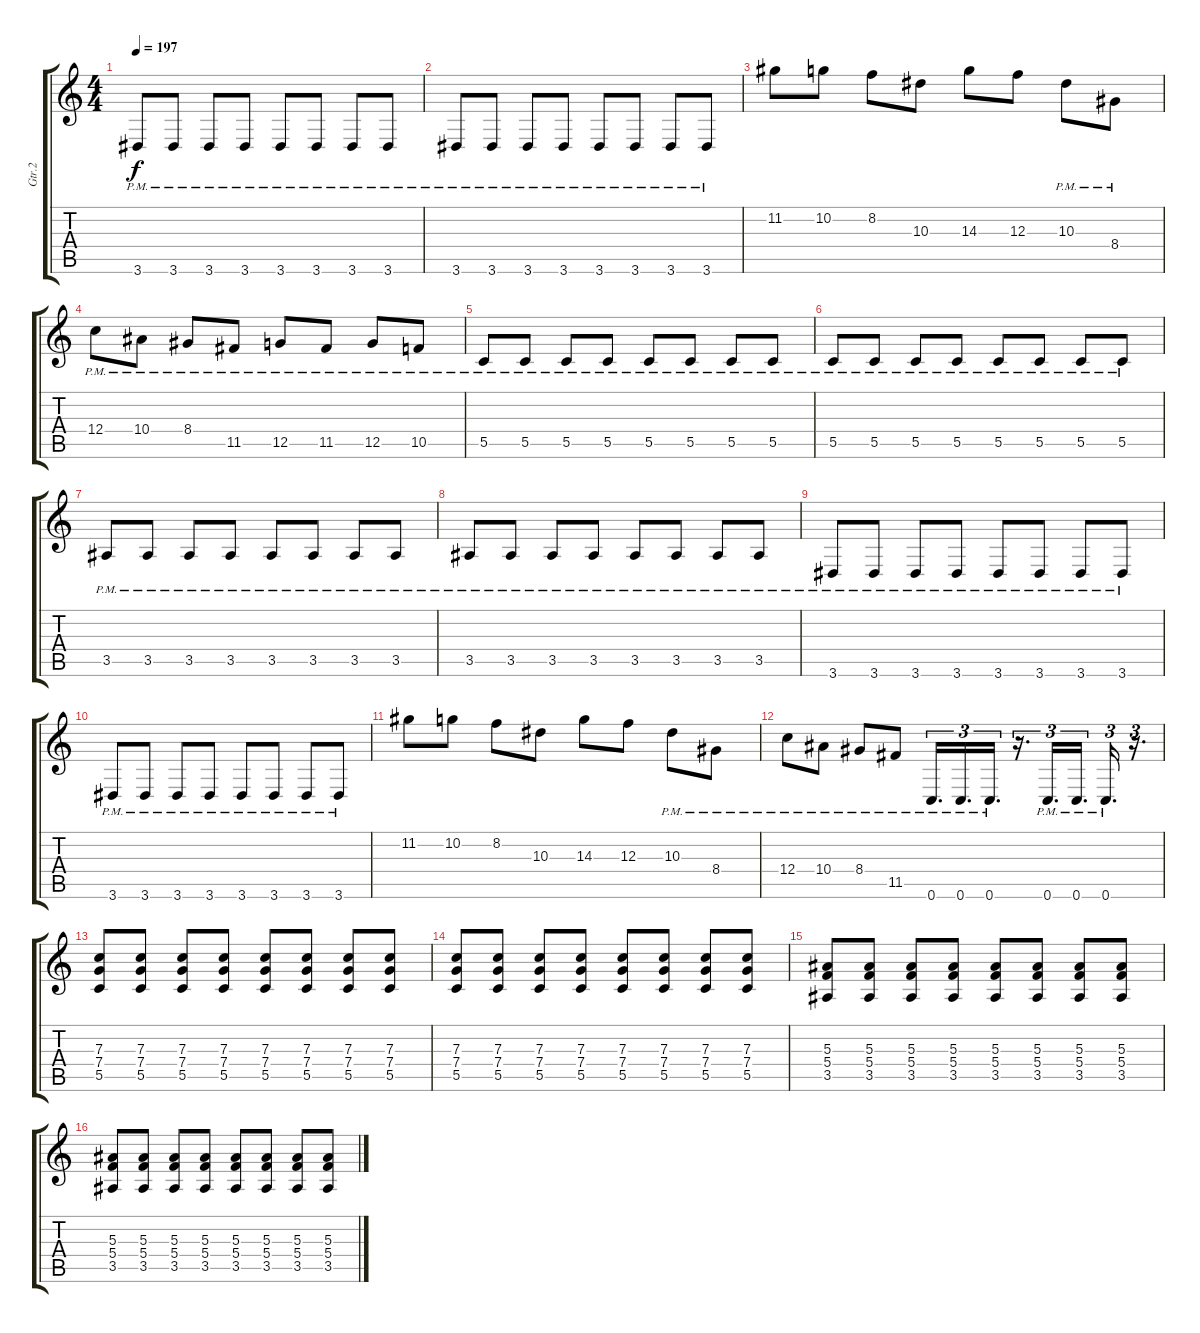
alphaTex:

\track ("Gtr.2" "Gtr.2") {instrument distortionguitar}
\staff {score tabs}
\tuning (D4 A3 F3 C3 G2 C2) {hide}
\ts (4 4)
\tempo 197
\clef g2
\ks c
3.6{pm}.8{dy f} 3.6{pm}.8 3.6{pm}.8 3.6{pm}.8 3.6{pm}.8 3.6{pm}.8 3.6{pm}.8 3.6{pm}.8 |
3.6{pm}.8 3.6{pm}.8 3.6{pm}.8 3.6{pm}.8 3.6{pm}.8 3.6{pm}.8 3.6{pm}.8 3.6{pm}.8 |
11.2.8 10.2.8 8.2.8 10.3.8 14.3.8 12.3.8 10.3{pm}.8 8.4{pm}.8 |
12.4{pm}.8 10.4{pm}.8 8.4{pm}.8 11.5{pm}.8 12.5{pm}.8 11.5{pm}.8 12.5{pm}.8 10.5{pm}.8 |
5.5{pm}.8 5.5{pm}.8 5.5{pm}.8 5.5{pm}.8 5.5{pm}.8 5.5{pm}.8 5.5{pm}.8 5.5{pm}.8 |
5.5{pm}.8 5.5{pm}.8 5.5{pm}.8 5.5{pm}.8 5.5{pm}.8 5.5{pm}.8 5.5{pm}.8 5.5{pm}.8 |
3.5{pm}.8 3.5{pm}.8 3.5{pm}.8 3.5{pm}.8 3.5{pm}.8 3.5{pm}.8 3.5{pm}.8 3.5{pm}.8 |
3.5{pm}.8 3.5{pm}.8 3.5{pm}.8 3.5{pm}.8 3.5{pm}.8 3.5{pm}.8 3.5{pm}.8 3.5{pm}.8 |
3.6{pm}.8 3.6{pm}.8 3.6{pm}.8 3.6{pm}.8 3.6{pm}.8 3.6{pm}.8 3.6{pm}.8 3.6{pm}.8 |
3.6{pm}.8 3.6{pm}.8 3.6{pm}.8 3.6{pm}.8 3.6{pm}.8 3.6{pm}.8 3.6{pm}.8 3.6{pm}.8 |
11.2.8 10.2.8 8.2.8 10.3.8 14.3.8 12.3.8 10.3{pm}.8 8.4{pm}.8 |
12.4{pm}.8 10.4{pm}.8 8.4{pm}.8 11.5{pm}.8 0.6{pm}.16{d tu (3 2)} 0.6{pm}.16{d tu (3 2)} 0.6{pm}.16{d tu (3 2)} r.16{d tu (3 2)} 0.6{pm}.16{d tu (3 2)} 0.6{pm}.16{d tu (3 2)} 0.6{pm}.16{d tu (3 2)} r.16{d tu (3 2)} |
(7.3 7.4 5.5).8{volume 8} (7.3 7.4 5.5).8 (7.3 7.4 5.5).8 (7.3 7.4 5.5).8 (7.3 7.4 5.5).8 (7.3 7.4 5.5).8 (7.3 7.4 5.5).8 (7.3 7.4 5.5).8 |
(7.3 7.4 5.5).8 (7.3 7.4 5.5).8 (7.3 7.4 5.5).8 (7.3 7.4 5.5).8 (7.3 7.4 5.5).8 (7.3 7.4 5.5).8 (7.3 7.4 5.5).8 (7.3 7.4 5.5).8 |
(5.3 5.4 3.5).8 (5.3 5.4 3.5).8 (5.3 5.4 3.5).8 (5.3 5.4 3.5).8 (5.3 5.4 3.5).8 (5.3 5.4 3.5).8 (5.3 5.4 3.5).8 (5.3 5.4 3.5).8 |
(5.3 5.4 3.5).8 (5.3 5.4 3.5).8 (5.3 5.4 3.5).8 (5.3 5.4 3.5).8 (5.3 5.4 3.5).8 (5.3 5.4 3.5).8 (5.3 5.4 3.5).8 (5.3 5.4 3.5).8
